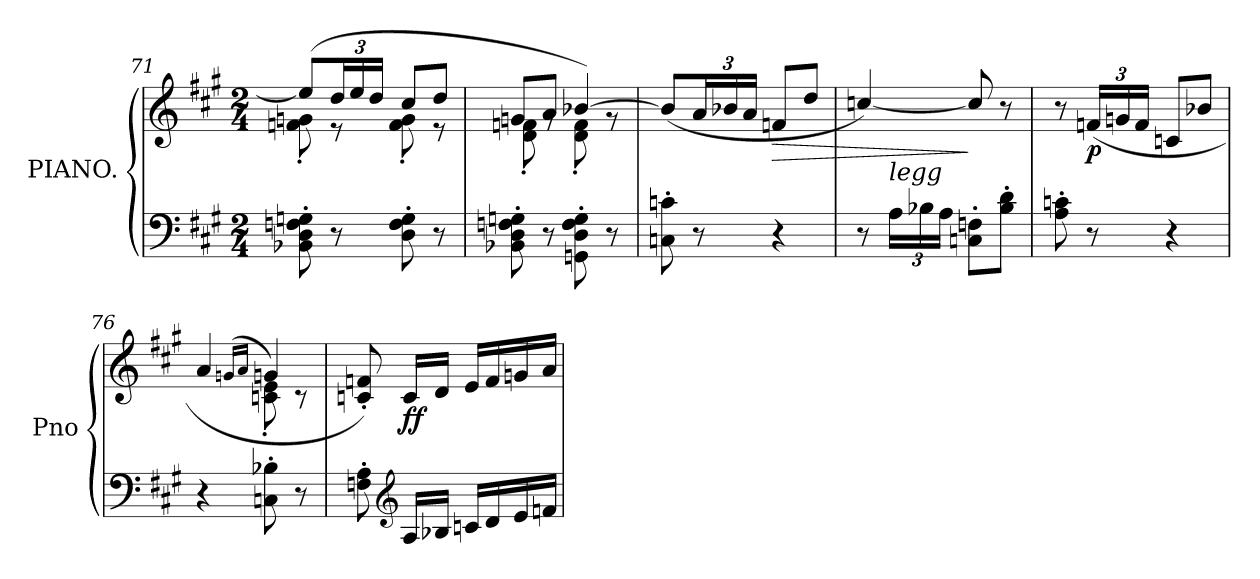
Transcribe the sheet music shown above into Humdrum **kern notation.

**kern	**kern	**dynam
*part1	*part1	*part1
*staff2	*staff1	*staff1/2
*I"PIANO.	*	*
*I'Pno	*	*
*clefF4	*clefG2	*
*k[f#c#g#]	*k[f#c#g#]	*
*A:	*A:	*
*M2/4	*M2/4	*
=71	=71	=71
*	*^	*
8BB-X\' 8D\' 8Fn\' 8Gn\'	(>8ee/L]	8fn\' 8gn\'	.
*	*Xbrackettup	*	*
8r	24dd/L	8r	.
.	24ee/	.	.
.	24dd/JJ	.	.
8D\' 8F\' 8G\'	8cc#/L	8f\' 8g\'	.
8r	8dd/J	8r	.
=72	=72	=72	=72
8BB-X\' 8D\' 8Fn\' 8Gn\'	8gn/L	8d\' 8fn\'	.
8r	8a/J	8rg	.
8GGn\' 8D\' 8F\' 8G\'	[4b-X/)	8d\' 8f\'	.
8r	.	8rg	.
*	*v	*v	*
!!LO:PB:g=z
=73	=73	=73
8Cn\' 8cn\'	(8b-/L]	.
8r	24a/L	.
.	24b-X/	.
.	24a/JJ	.
!	!	!LO:HP:b
4r	8fn/L	>
.	8dd/J	.
=74	=74	=74
8r	[4ccn/)	.
*Xbrackettup	*	*
!LO:TX:a:i:t=legg	!	!
24A\LL	.	.
24B-X\	.	.
24A\JJ	.	.
8Cn\' 8Fn\'L	8cc/]	]
8B-\' 8d\'J	8r	.
=75	=75	=75
8A\' 8cn\'	8r	.
!	!	!LO:DY:b
8r	(>24fn/LL	p
.	24gn/	.
.	24f/JJ	.
4r	8cn/L	.
.	8b-X/J	.
=76	=76	=76
*	*^	*
4r	4a/	4ryy	.
.	(16qgn/LL	.	.
.	16qa/JJ	.	.
8Cn\' 8B-X\'	4gn/)	8cn\' 8e\'	.
8r	.	8r	.
*	*v	*v	*
=77	=77	=77
8Fn\' 8A\'	8cn/' 8fn/')	.
*clefG2	*	*
!	!	!LO:DY:b
16A/LL	16c/LL	ff
16B-X/JJ	16d/JJ	.
16cn/LL	16e/LL	.
16d/	16f/	.
16e/	16gn/	.
16fn/JJ	16a/JJ	.
=	=	=
*-	*-	*-
